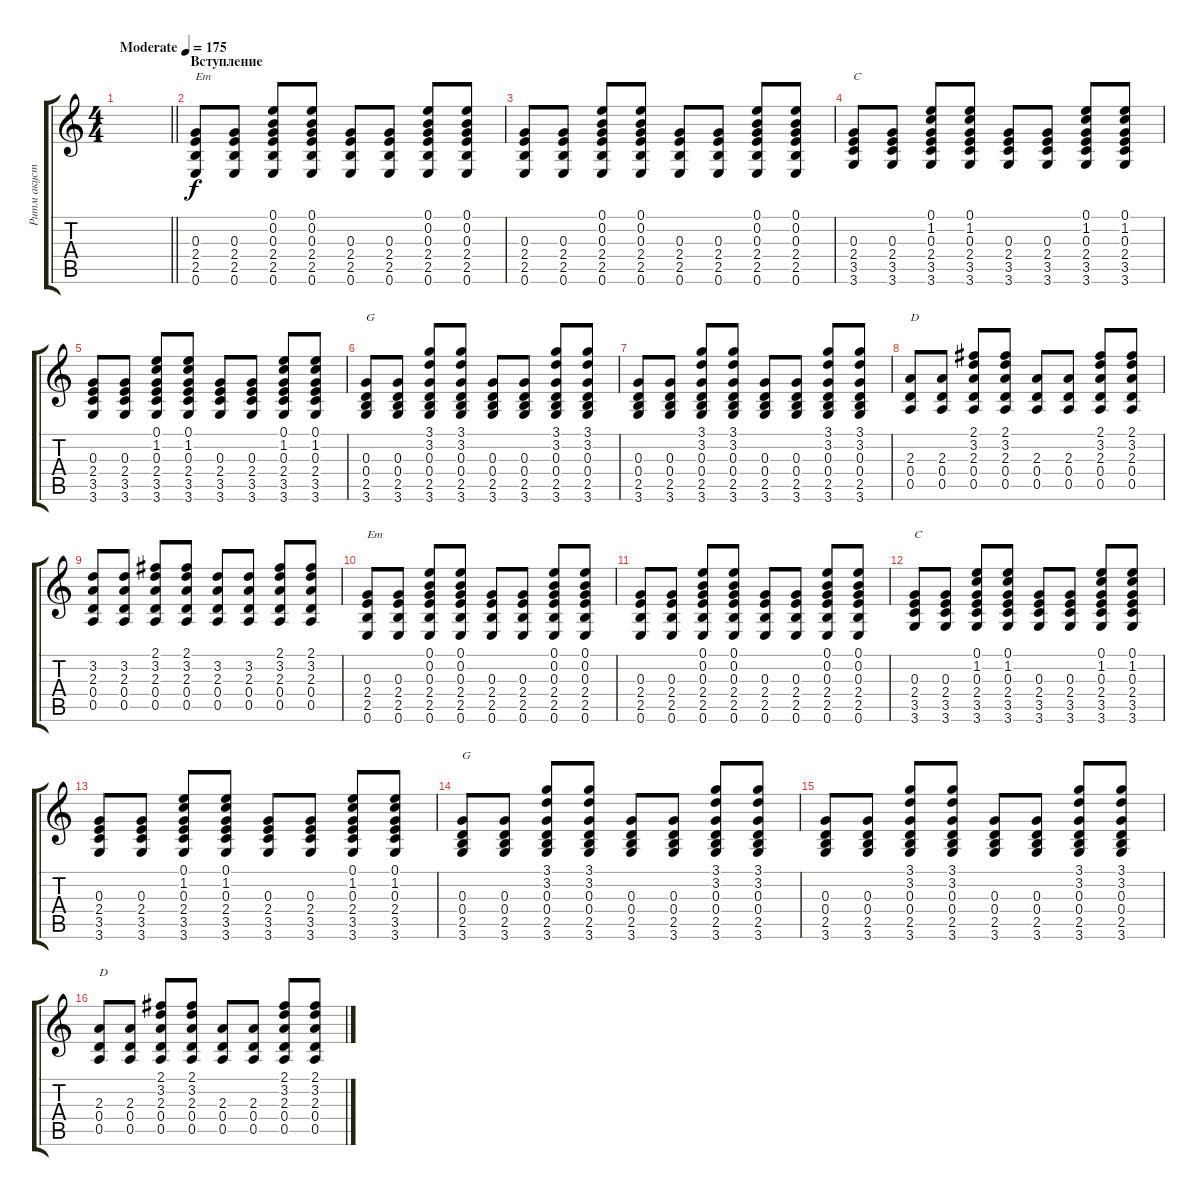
\track ("Ритм акустика" "Ритм акуст") {instrument acousticguitarsteel}
\staff {score tabs}
\tuning (E4 B3 G3 D3 A2 E2) {hide}
\ts (4 4)
\tempo (175 "Moderate")
\clef g2
\barLineRight lightlight
\ks c
|
\section ("" "Вступление")
(0.3 2.4 2.5 0.6).8{txt "Em"} (0.3 2.4 2.5 0.6).8 (0.1 0.2 0.3 2.4 2.5 0.6).8 (0.1 0.2 0.3 2.4 2.5 0.6).8 (0.3 2.4 2.5 0.6).8 (0.3 2.4 2.5 0.6).8 (0.1 0.2 0.3 2.4 2.5 0.6).8 (0.1 0.2 0.3 2.4 2.5 0.6).8 |
(0.3 2.4 2.5 0.6).8 (0.3 2.4 2.5 0.6).8 (0.1 0.2 0.3 2.4 2.5 0.6).8 (0.1 0.2 0.3 2.4 2.5 0.6).8 (0.3 2.4 2.5 0.6).8 (0.3 2.4 2.5 0.6).8 (0.1 0.2 0.3 2.4 2.5 0.6).8 (0.1 0.2 0.3 2.4 2.5 0.6).8 |
(0.3 2.4 3.5 3.6).8{txt "C"} (0.3 2.4 3.5 3.6).8 (0.1 1.2 0.3 2.4 3.5 3.6).8 (0.1 1.2 0.3 2.4 3.5 3.6).8 (0.3 2.4 3.5 3.6).8 (0.3 2.4 3.5 3.6).8 (0.1 1.2 0.3 2.4 3.5 3.6).8 (0.1 1.2 0.3 2.4 3.5 3.6).8 |
(0.3 2.4 3.5 3.6).8 (0.3 2.4 3.5 3.6).8 (0.1 1.2 0.3 2.4 3.5 3.6).8 (0.1 1.2 0.3 2.4 3.5 3.6).8 (0.3 2.4 3.5 3.6).8 (0.3 2.4 3.5 3.6).8 (0.1 1.2 0.3 2.4 3.5 3.6).8 (0.1 1.2 0.3 2.4 3.5 3.6).8 |
(0.3 0.4 2.5 3.6).8{txt "G"} (0.3 0.4 2.5 3.6).8 (3.1 3.2 0.3 0.4 2.5 3.6).8 (3.1 3.2 0.3 0.4 2.5 3.6).8 (0.3 0.4 2.5 3.6).8 (0.3 0.4 2.5 3.6).8 (3.1 3.2 0.3 0.4 2.5 3.6).8 (3.1 3.2 0.3 0.4 2.5 3.6).8 |
(0.3 0.4 2.5 3.6).8 (0.3 0.4 2.5 3.6).8 (3.1 3.2 0.3 0.4 2.5 3.6).8 (3.1 3.2 0.3 0.4 2.5 3.6).8 (0.3 0.4 2.5 3.6).8 (0.3 0.4 2.5 3.6).8 (3.1 3.2 0.3 0.4 2.5 3.6).8 (3.1 3.2 0.3 0.4 2.5 3.6).8 |
(2.3 0.4 0.5).8{txt "D"} (2.3 0.4 0.5).8 (2.1 3.2 2.3 0.4 0.5).8 (2.1 3.2 2.3 0.4 0.5).8 (2.3 0.4 0.5).8 (2.3 0.4 0.5).8 (2.1 3.2 2.3 0.4 0.5).8 (2.1 3.2 2.3 0.4 0.5).8 |
(3.2 2.3 0.4 0.5).8 (3.2 2.3 0.4 0.5).8 (2.1 3.2 2.3 0.4 0.5).8 (2.1 3.2 2.3 0.4 0.5).8 (3.2 2.3 0.4 0.5).8 (3.2 2.3 0.4 0.5).8 (2.1 3.2 2.3 0.4 0.5).8 (2.1 3.2 2.3 0.4 0.5).8 |
(0.3 2.4 2.5 0.6).8{txt "Em"} (0.3 2.4 2.5 0.6).8 (0.1 0.2 0.3 2.4 2.5 0.6).8 (0.1 0.2 0.3 2.4 2.5 0.6).8 (0.3 2.4 2.5 0.6).8 (0.3 2.4 2.5 0.6).8 (0.1 0.2 0.3 2.4 2.5 0.6).8 (0.1 0.2 0.3 2.4 2.5 0.6).8 |
(0.3 2.4 2.5 0.6).8 (0.3 2.4 2.5 0.6).8 (0.1 0.2 0.3 2.4 2.5 0.6).8 (0.1 0.2 0.3 2.4 2.5 0.6).8 (0.3 2.4 2.5 0.6).8 (0.3 2.4 2.5 0.6).8 (0.1 0.2 0.3 2.4 2.5 0.6).8 (0.1 0.2 0.3 2.4 2.5 0.6).8 |
(0.3 2.4 3.5 3.6).8{txt "C"} (0.3 2.4 3.5 3.6).8 (0.1 1.2 0.3 2.4 3.5 3.6).8 (0.1 1.2 0.3 2.4 3.5 3.6).8 (0.3 2.4 3.5 3.6).8 (0.3 2.4 3.5 3.6).8 (0.1 1.2 0.3 2.4 3.5 3.6).8 (0.1 1.2 0.3 2.4 3.5 3.6).8 |
(0.3 2.4 3.5 3.6).8 (0.3 2.4 3.5 3.6).8 (0.1 1.2 0.3 2.4 3.5 3.6).8 (0.1 1.2 0.3 2.4 3.5 3.6).8 (0.3 2.4 3.5 3.6).8 (0.3 2.4 3.5 3.6).8 (0.1 1.2 0.3 2.4 3.5 3.6).8 (0.1 1.2 0.3 2.4 3.5 3.6).8 |
(0.3 0.4 2.5 3.6).8{txt "G"} (0.3 0.4 2.5 3.6).8 (3.1 3.2 0.3 0.4 2.5 3.6).8 (3.1 3.2 0.3 0.4 2.5 3.6).8 (0.3 0.4 2.5 3.6).8 (0.3 0.4 2.5 3.6).8 (3.1 3.2 0.3 0.4 2.5 3.6).8 (3.1 3.2 0.3 0.4 2.5 3.6).8 |
(0.3 0.4 2.5 3.6).8 (0.3 0.4 2.5 3.6).8 (3.1 3.2 0.3 0.4 2.5 3.6).8 (3.1 3.2 0.3 0.4 2.5 3.6).8 (0.3 0.4 2.5 3.6).8 (0.3 0.4 2.5 3.6).8 (3.1 3.2 0.3 0.4 2.5 3.6).8 (3.1 3.2 0.3 0.4 2.5 3.6).8 |
(2.3 0.4 0.5).8{txt "D"} (2.3 0.4 0.5).8 (2.1 3.2 2.3 0.4 0.5).8 (2.1 3.2 2.3 0.4 0.5).8 (2.3 0.4 0.5).8 (2.3 0.4 0.5).8 (2.1 3.2 2.3 0.4 0.5).8 (2.1 3.2 2.3 0.4 0.5).8
